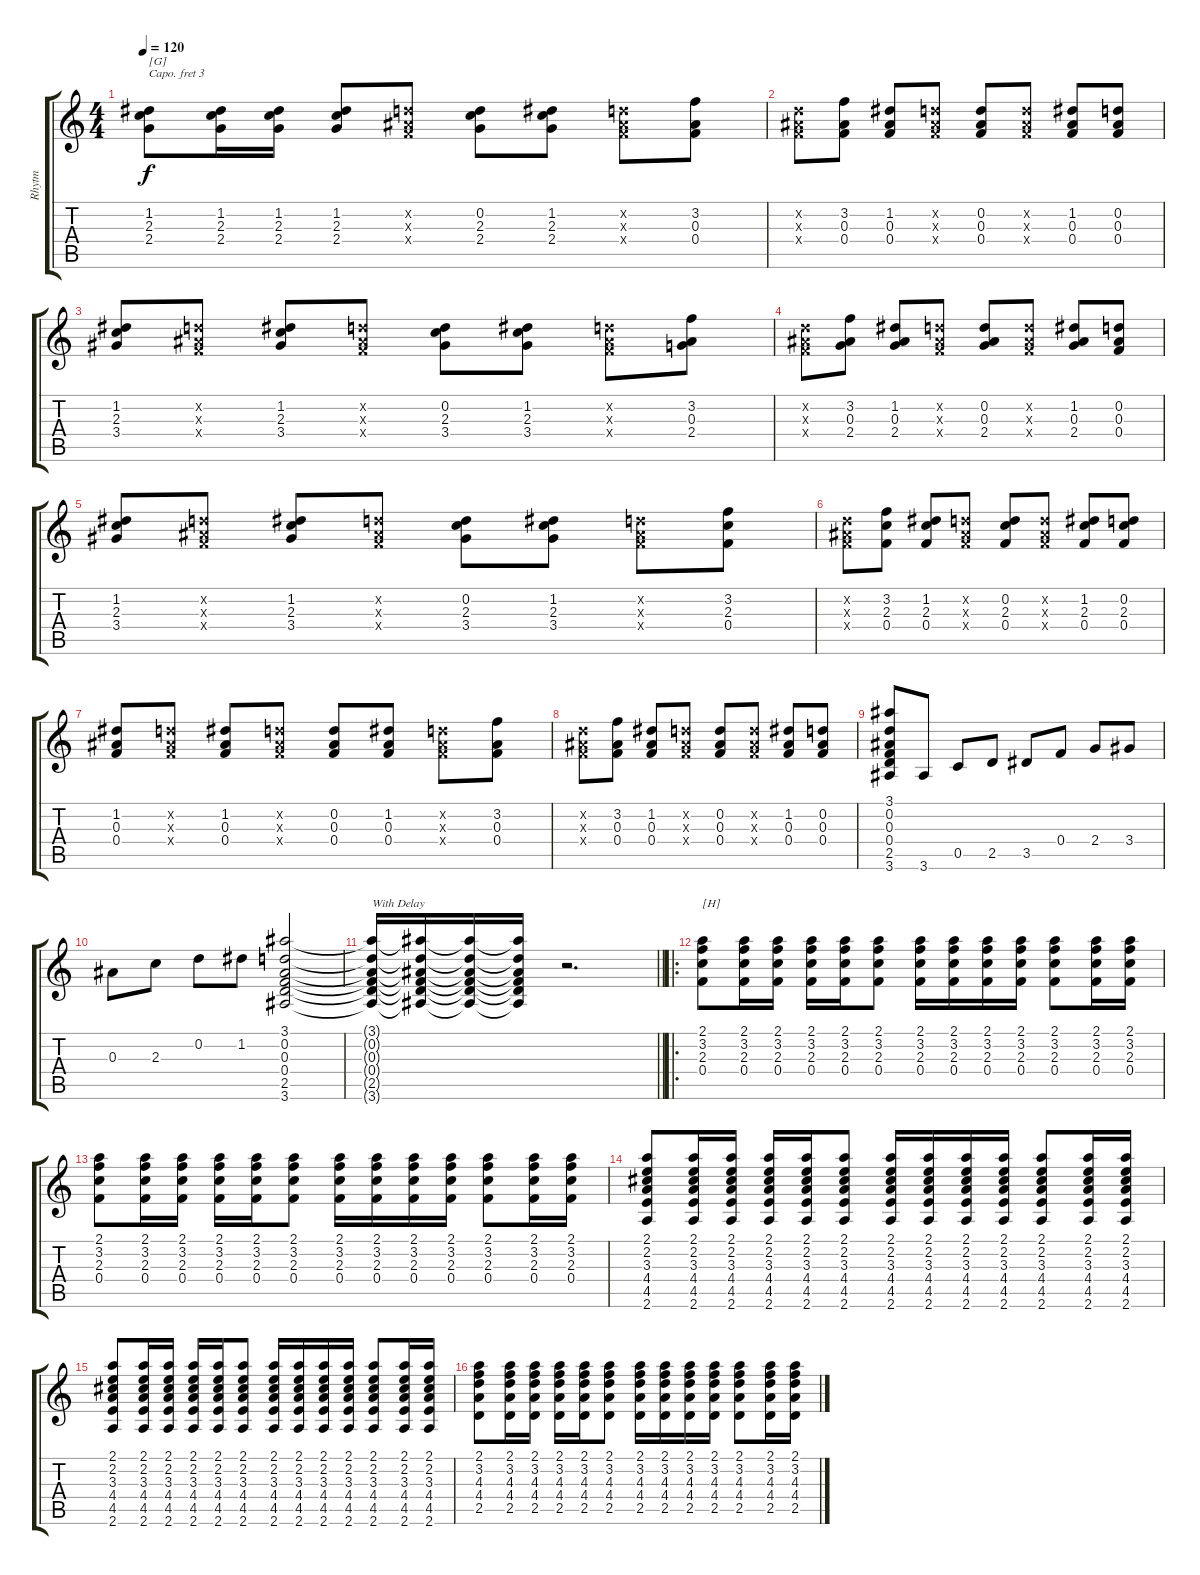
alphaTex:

\track ("Rhytm" "Rhytm") {instrument acousticguitarsteel}
\staff {score tabs}
\capo 3
\tuning (E4 B3 G3 D3 A2 E2) {hide}
\ts (4 4)
\tempo 120
\clef g2
\ks c
(1.2 2.3 2.4).8{txt "[G]" dy f} (1.2 2.3 2.4).16 (1.2 2.3 2.4).16 (1.2 2.3 2.4).8 (0.2{x} 0.3{x} 0.4{x}).8 (0.2 2.3 2.4).8 (1.2 2.3 2.4).8 (0.2{x} 0.3{x} 0.4{x}).8 (3.2 0.3 0.4).8 |
(0.2{x} 0.3{x} 0.4{x}).8 (3.2 0.3 0.4).8 (1.2 0.3 0.4).8 (0.2{x} 0.3{x} 0.4{x}).8 (0.2 0.3 0.4).8 (0.2{x} 0.3{x} 0.4{x}).8 (1.2 0.3 0.4).8 (0.2 0.3 0.4).8 |
(1.2 2.3 3.4).8 (0.2{x} 0.3{x} 0.4{x}).8 (1.2 2.3 3.4).8 (0.2{x} 0.3{x} 0.4{x}).8 (0.2 2.3 3.4).8 (1.2 2.3 3.4).8 (0.2{x} 0.3{x} 0.4{x}).8 (3.2 0.3 2.4).8 |
(0.2{x} 0.3{x} 0.4{x}).8 (3.2 0.3 2.4).8 (1.2 0.3 2.4).8 (0.2{x} 0.3{x} 0.4{x}).8 (0.2 0.3 2.4).8 (0.2{x} 0.3{x} 0.4{x}).8 (1.2 0.3 2.4).8 (0.2 0.3 0.4).8 |
(1.2 2.3 3.4).8 (0.2{x} 0.3{x} 0.4{x}).8 (1.2 2.3 3.4).8 (0.2{x} 0.3{x} 0.4{x}).8 (0.2 2.3 3.4).8 (1.2 2.3 3.4).8 (0.2{x} 0.3{x} 0.4{x}).8 (3.2 2.3 0.4).8 |
(0.2{x} 0.3{x} 0.4{x}).8 (3.2 2.3 0.4).8 (1.2 2.3 0.4).8 (0.2{x} 0.3{x} 0.4{x}).8 (0.2 2.3 0.4).8 (0.2{x} 0.3{x} 0.4{x}).8 (1.2 2.3 0.4).8 (0.2 2.3 0.4).8 |
(1.2 0.3 0.4).8 (0.2{x} 0.3{x} 0.4{x}).8 (1.2 0.3 0.4).8 (0.2{x} 0.3{x} 0.4{x}).8 (0.2 0.3 0.4).8 (1.2 0.3 0.4).8 (0.2{x} 0.3{x} 0.4{x}).8 (3.2 0.3 0.4).8 |
(0.2{x} 0.3{x} 0.4{x}).8 (3.2 0.3 0.4).8 (1.2 0.3 0.4).8 (0.2{x} 0.3{x} 0.4{x}).8 (0.2 0.3 0.4).8 (0.2{x} 0.3{x} 0.4{x}).8 (1.2 0.3 0.4).8 (0.2 0.3 0.4).8 |
(3.1 0.2 0.3 0.4 2.5 3.6).8 3.6.8 0.5.8 2.5.8 3.5.8 0.4.8 2.4.8 3.4.8 |
0.3.8 2.3.8 0.2.8 1.2.8 (3.1 0.2 0.3 0.4 2.5 3.6).2 |
\barLineRight lightlight
(3.1{t} 0.2{t} 0.3{t} 0.4{t} 2.5{t} 3.6{t}).16{txt "With Delay"} (3.1{t} 0.2{t} 0.3{t} 0.4{t} 2.5{t} 3.6{t}).16 (3.1{t} 0.2{t} 0.3{t} 0.4{t} 2.5{t} 3.6{t}).16 (3.1{t} 0.2{t} 0.3{t} 0.4{t} 2.5{t} 3.6{t}).16 r.2{d} |
\ro
(2.1 3.2 2.3 0.4).8{txt "[H]"} (2.1 3.2 2.3 0.4).16 (2.1 3.2 2.3 0.4).16 (2.1 3.2 2.3 0.4).16 (2.1 3.2 2.3 0.4).16 (2.1 3.2 2.3 0.4).8 (2.1 3.2 2.3 0.4).16 (2.1 3.2 2.3 0.4).16 (2.1 3.2 2.3 0.4).16 (2.1 3.2 2.3 0.4).16 (2.1 3.2 2.3 0.4).8 (2.1 3.2 2.3 0.4).16 (2.1 3.2 2.3 0.4).16 |
(2.1 3.2 2.3 0.4).8 (2.1 3.2 2.3 0.4).16 (2.1 3.2 2.3 0.4).16 (2.1 3.2 2.3 0.4).16 (2.1 3.2 2.3 0.4).16 (2.1 3.2 2.3 0.4).8 (2.1 3.2 2.3 0.4).16 (2.1 3.2 2.3 0.4).16 (2.1 3.2 2.3 0.4).16 (2.1 3.2 2.3 0.4).16 (2.1 3.2 2.3 0.4).8 (2.1 3.2 2.3 0.4).16 (2.1 3.2 2.3 0.4).16 |
(2.1 2.2 3.3 4.4 4.5 2.6).8 (2.1 2.2 3.3 4.4 4.5 2.6).16 (2.1 2.2 3.3 4.4 4.5 2.6).16 (2.1 2.2 3.3 4.4 4.5 2.6).16 (2.1 2.2 3.3 4.4 4.5 2.6).16 (2.1 2.2 3.3 4.4 4.5 2.6).8 (2.1 2.2 3.3 4.4 4.5 2.6).16 (2.1 2.2 3.3 4.4 4.5 2.6).16 (2.1 2.2 3.3 4.4 4.5 2.6).16 (2.1 2.2 3.3 4.4 4.5 2.6).16 (2.1 2.2 3.3 4.4 4.5 2.6).8 (2.1 2.2 3.3 4.4 4.5 2.6).16 (2.1 2.2 3.3 4.4 4.5 2.6).16 |
(2.1 2.2 3.3 4.4 4.5 2.6).8 (2.1 2.2 3.3 4.4 4.5 2.6).16 (2.1 2.2 3.3 4.4 4.5 2.6).16 (2.1 2.2 3.3 4.4 4.5 2.6).16 (2.1 2.2 3.3 4.4 4.5 2.6).16 (2.1 2.2 3.3 4.4 4.5 2.6).8 (2.1 2.2 3.3 4.4 4.5 2.6).16 (2.1 2.2 3.3 4.4 4.5 2.6).16 (2.1 2.2 3.3 4.4 4.5 2.6).16 (2.1 2.2 3.3 4.4 4.5 2.6).16 (2.1 2.2 3.3 4.4 4.5 2.6).8 (2.1 2.2 3.3 4.4 4.5 2.6).16 (2.1 2.2 3.3 4.4 4.5 2.6).16 |
(2.1 3.2 4.3 4.4 2.5).8 (2.1 3.2 4.3 4.4 2.5).16 (2.1 3.2 4.3 4.4 2.5).16 (2.1 3.2 4.3 4.4 2.5).16 (2.1 3.2 4.3 4.4 2.5).16 (2.1 3.2 4.3 4.4 2.5).8 (2.1 3.2 4.3 4.4 2.5).16 (2.1 3.2 4.3 4.4 2.5).16 (2.1 3.2 4.3 4.4 2.5).16 (2.1 3.2 4.3 4.4 2.5).16 (2.1 3.2 4.3 4.4 2.5).8 (2.1 3.2 4.3 4.4 2.5).16 (2.1 3.2 4.3 4.4 2.5).16
